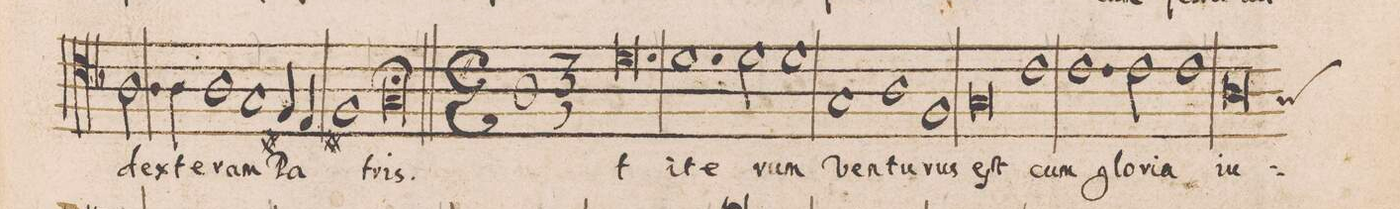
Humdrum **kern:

**kern	**text
*I"TENOR	*
*clefC4	*
*k[b-]	*
*met(c)	*
*M2/1	*
2.A\	dex-
=102	=102
4A\	-te-
1A	-ram
1G	Pa-
=103	=103
4F#X/	.
4E/	.
1F#X	.
=104	=104
0G;	-tris.
=105||	=105||
*M3/1	*
*met(O)	*
0.d	Et
=106	=106
1.d	i-
2d\	-te-
1d	-rum
=107	=107
1G	ven-
1A	-tu-
1F	-rus
=108	=108
0G	eſt
1c	cum
=109	=109
1.c	glo-
2c\	-ri-
1c	-a
=110	=110
*custos:G	*
0A	iu-
*-	*-
